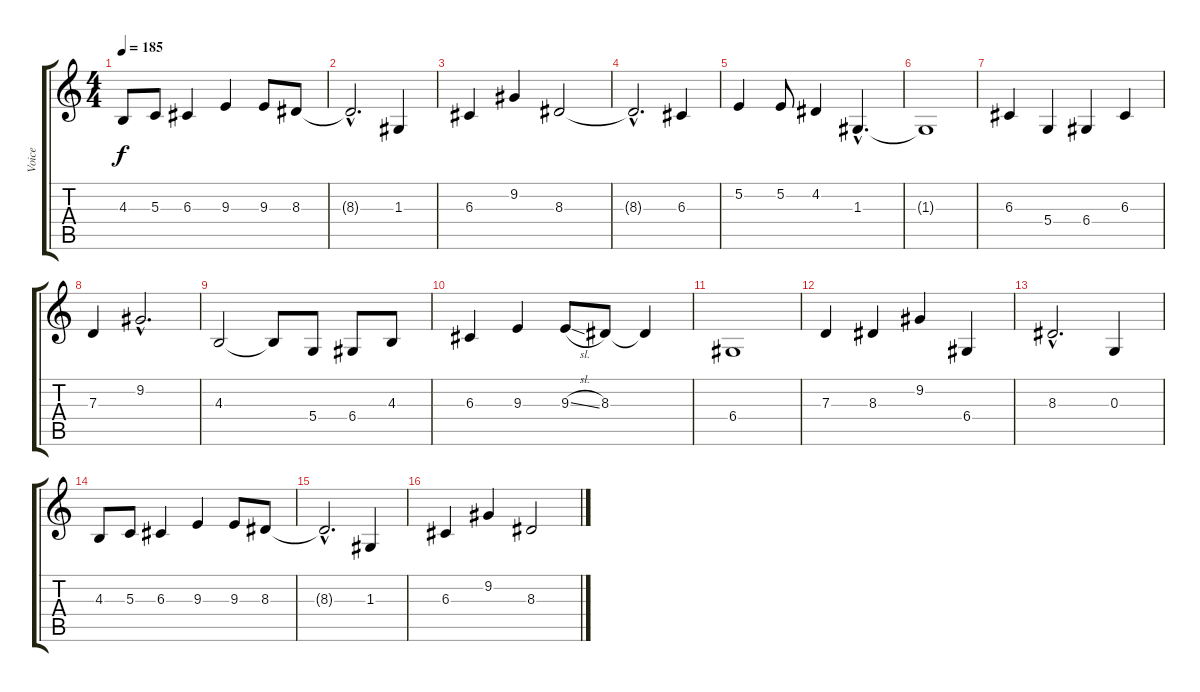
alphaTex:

\track ("Voice" "Voice") {instrument electricpiano1}
\staff {score tabs}
\tuning (E4 B3 G3 D3 A2 E2) {hide}
\ts (4 4)
\tempo 185
\clef g2
\ks c
4.3.8{dy f} 5.3.8 6.3.4 9.3.4 9.3.8 8.3.8 |
8.3{hac t}.2{d} 1.3.4 |
6.3.4 9.2.4 8.3.2 |
8.3{hac t}.2{d} 6.3.4 |
5.2.4 5.2.8 4.2.4 1.3{hac}.4{d} |
1.3{t}.1 |
6.3.4 5.4.4 6.4.4 6.3.4 |
7.3.4 9.2{hac}.2{d} |
4.3.2 4.3{t}.8 5.4.8 6.4.8 4.3.8 |
6.3.4 9.3.4 9.3{sl}.8 8.3.8 8.3{t}.4 |
6.4.1 |
7.3.4 8.3.4 9.2.4 6.4.4 |
8.3{hac}.2{d} 0.3.4 |
4.3.8 5.3.8 6.3.4 9.3.4 9.3.8 8.3.8 |
8.3{hac t}.2{d} 1.3.4 |
6.3.4 9.2.4 8.3.2
